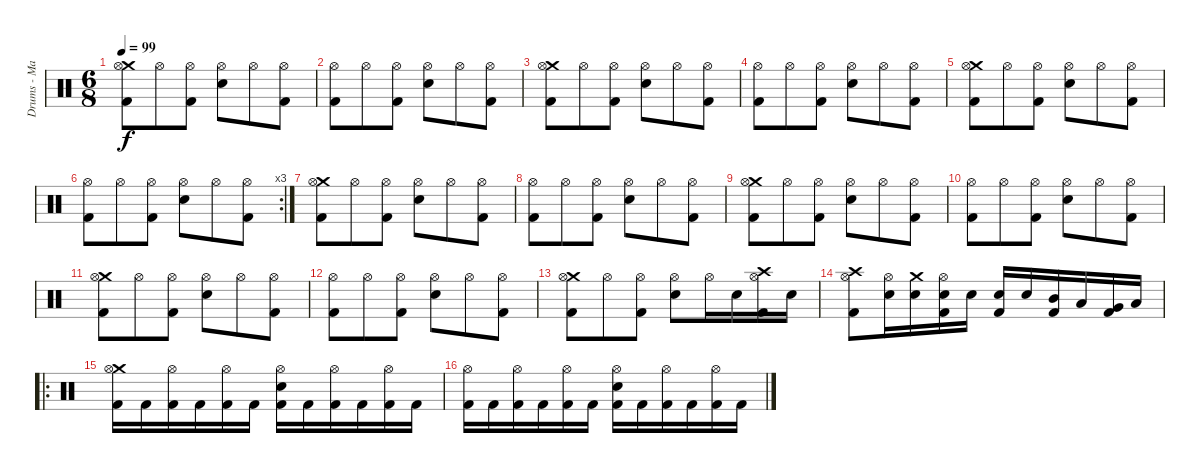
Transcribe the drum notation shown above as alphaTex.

\track ("Drums - Martin Mendez" "Drums - Ma") {instrument percussion}
\staff {score}
\articulation defaults
\ts (6 8)
\tempo 99
\clef neutral
\ks c
("Crash medium (hit)" "Hi-Hat (open)" "Kick (hit) 2").8{dy f} "Hi-Hat (open)".8 ("Hi-Hat (open)" "Kick (hit) 2").8 ("Hi-Hat (open)" "Snare (hit) 2").8 "Hi-Hat (open)".8 ("Hi-Hat (open)" "Kick (hit) 2").8 |
("Hi-Hat (open)" "Kick (hit) 2").8 "Hi-Hat (open)".8 ("Hi-Hat (open)" "Kick (hit) 2").8 ("Hi-Hat (open)" "Snare (hit) 2").8 "Hi-Hat (open)".8 ("Hi-Hat (open)" "Kick (hit) 2").8 |
("Crash medium (hit)" "Hi-Hat (open)" "Kick (hit) 2").8 "Hi-Hat (open)".8 ("Hi-Hat (open)" "Kick (hit) 2").8 ("Hi-Hat (open)" "Snare (hit) 2").8 "Hi-Hat (open)".8 ("Hi-Hat (open)" "Kick (hit) 2").8 |
("Hi-Hat (open)" "Kick (hit) 2").8 "Hi-Hat (open)".8 ("Hi-Hat (open)" "Kick (hit) 2").8 ("Hi-Hat (open)" "Snare (hit) 2").8 "Hi-Hat (open)".8 ("Hi-Hat (open)" "Kick (hit) 2").8 |
("Crash medium (hit)" "Hi-Hat (open)" "Kick (hit) 2").8 "Hi-Hat (open)".8 ("Hi-Hat (open)" "Kick (hit) 2").8 ("Hi-Hat (open)" "Snare (hit) 2").8 "Hi-Hat (open)".8 ("Hi-Hat (open)" "Kick (hit) 2").8 |
\rc 3
("Hi-Hat (open)" "Kick (hit) 2").8 "Hi-Hat (open)".8 ("Hi-Hat (open)" "Kick (hit) 2").8 ("Hi-Hat (open)" "Snare (hit) 2").8 "Hi-Hat (open)".8 ("Hi-Hat (open)" "Kick (hit) 2").8 |
("Crash medium (hit)" "Hi-Hat (open)" "Kick (hit) 2").8 "Hi-Hat (open)".8 ("Hi-Hat (open)" "Kick (hit) 2").8 ("Hi-Hat (open)" "Snare (hit) 2").8 "Hi-Hat (open)".8 ("Hi-Hat (open)" "Kick (hit) 2").8 |
("Hi-Hat (open)" "Kick (hit) 2").8 "Hi-Hat (open)".8 ("Hi-Hat (open)" "Kick (hit) 2").8 ("Hi-Hat (open)" "Snare (hit) 2").8 "Hi-Hat (open)".8 ("Hi-Hat (open)" "Kick (hit) 2").8 |
("Crash medium (hit)" "Hi-Hat (open)" "Kick (hit) 2").8 "Hi-Hat (open)".8 ("Hi-Hat (open)" "Kick (hit) 2").8 ("Hi-Hat (open)" "Snare (hit) 2").8 "Hi-Hat (open)".8 ("Hi-Hat (open)" "Kick (hit) 2").8 |
("Hi-Hat (open)" "Kick (hit) 2").8 "Hi-Hat (open)".8 ("Hi-Hat (open)" "Kick (hit) 2").8 ("Hi-Hat (open)" "Snare (hit) 2").8 "Hi-Hat (open)".8 ("Hi-Hat (open)" "Kick (hit) 2").8 |
("Crash medium (hit)" "Hi-Hat (open)" "Kick (hit) 2").8 "Hi-Hat (open)".8 ("Hi-Hat (open)" "Kick (hit) 2").8 ("Hi-Hat (open)" "Snare (hit) 2").8 "Hi-Hat (open)".8 ("Hi-Hat (open)" "Kick (hit) 2").8 |
("Hi-Hat (open)" "Kick (hit) 2").8 "Hi-Hat (open)".8 ("Hi-Hat (open)" "Kick (hit) 2").8 ("Hi-Hat (open)" "Snare (hit) 2").8 "Hi-Hat (open)".8 ("Hi-Hat (open)" "Kick (hit) 2").8 |
("Crash medium (hit)" "Hi-Hat (open)" "Kick (hit) 2").8 "Hi-Hat (open)".8 ("Hi-Hat (open)" "Kick (hit) 2").8 ("Hi-Hat (open)" "Snare (hit) 2").8 "Hi-Hat (open)".16 "Snare (hit) 2".16 ("Crash high (hit)" "Hi-Hat (open)" "Kick (hit) 2").16 "Snare (hit) 2".16 |
("Crash high (hit)" "Hi-Hat (open)" "Kick (hit) 2").8 ("Hi-Hat (open)" "Snare (hit) 2").16 ("Crash medium (hit)" "Snare (hit) 2").16 ("Hi-Hat (open)" "Snare (hit) 2" "Kick (hit) 2").16 "Snare (hit) 2".16 ("Snare (hit) 2" "Kick (hit) 2").16 "Snare (hit) 2".16 ("Mid Tom (hit)" "Kick (hit) 2").16 "Low Tom (hit)".16 ("Very Low Tom (hit)" "Kick (hit) 2").16 "Low Floor Tom (hit)".16 |
\ro
("Crash medium (hit)" "Hi-Hat (open)" "Kick (hit) 2").16 "Kick (hit) 2".16 ("Hi-Hat (open)" "Kick (hit) 2").16 "Kick (hit) 2".16 ("Hi-Hat (open)" "Kick (hit) 2").16 "Kick (hit) 2".16 ("Hi-Hat (open)" "Snare (hit) 2" "Kick (hit) 2").16 "Kick (hit) 2".16 ("Hi-Hat (open)" "Kick (hit) 2").16 "Kick (hit) 2".16 ("Hi-Hat (open)" "Kick (hit) 2").16 "Kick (hit) 2".16 |
("Hi-Hat (open)" "Kick (hit) 2").16 "Kick (hit) 2".16 ("Hi-Hat (open)" "Kick (hit) 2").16 "Kick (hit) 2".16 ("Hi-Hat (open)" "Kick (hit) 2").16 "Kick (hit) 2".16 ("Hi-Hat (open)" "Snare (hit) 2" "Kick (hit) 2").16 "Kick (hit) 2".16 ("Hi-Hat (open)" "Kick (hit) 2").16 "Kick (hit) 2".16 ("Hi-Hat (open)" "Kick (hit) 2").16 "Kick (hit) 2".16
